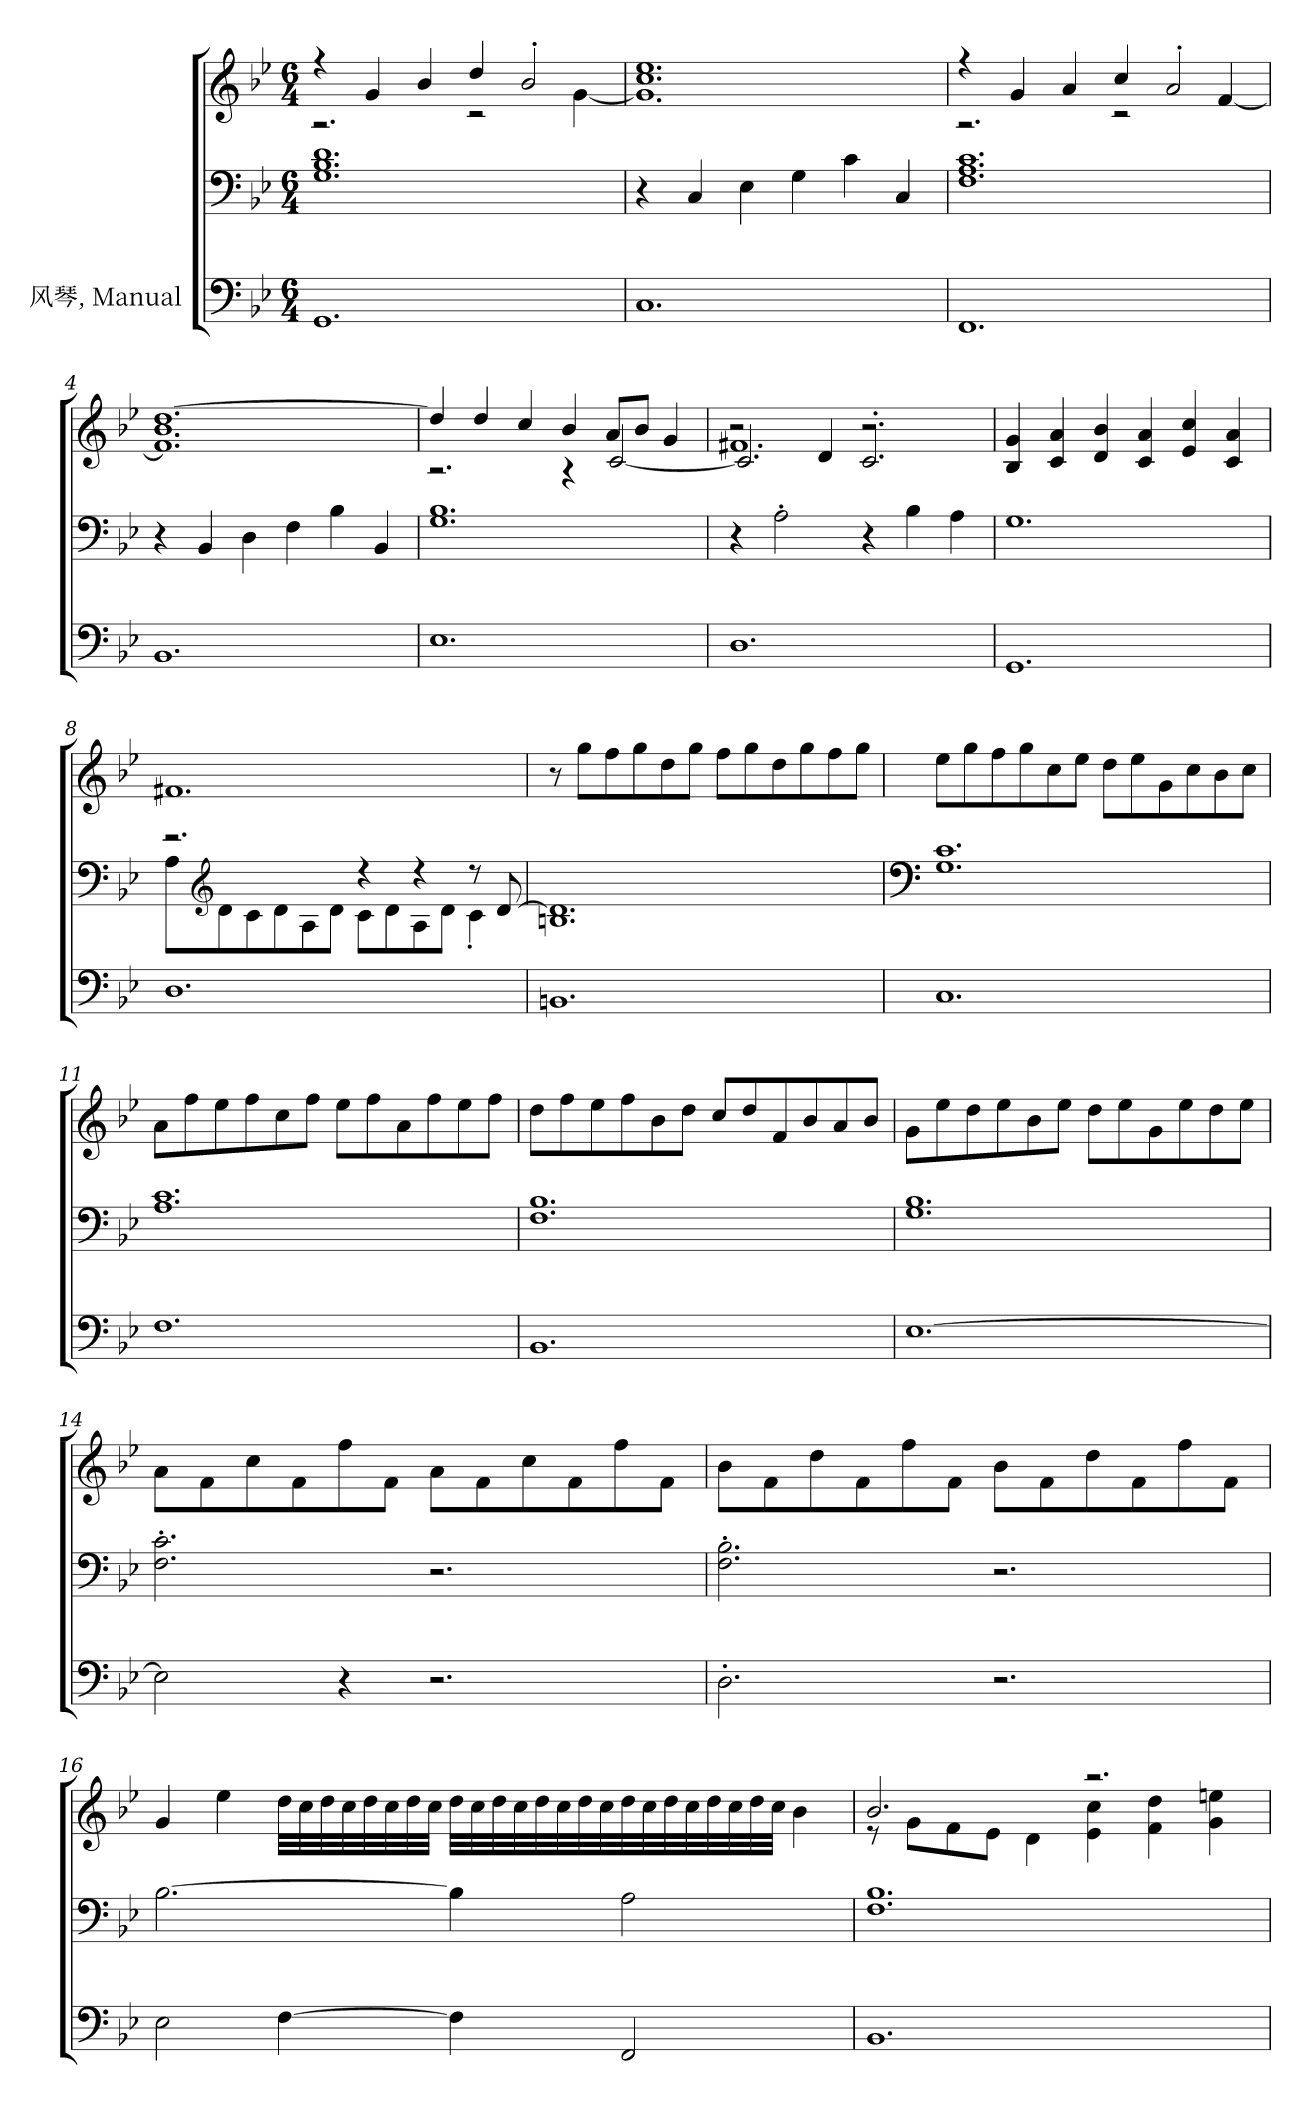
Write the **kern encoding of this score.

**kern	**kern	**kern
*part1	*part1	*part1
*staff3	*staff2	*staff1
*I"风琴, Manual	*	*
*clefF4	*clefF4	*clefG2
*k[b-e-]	*k[b-e-]	*k[b-e-]
*M6/4	*M6/4	*M6/4
*MM69	*MM69	*MM69
=1	=1	=1
*	*	*^
1.GG	1.G 1.B- 1.d	4r	2.r
.	.	4g/	.
.	.	4b-/	.
.	.	4dd/	2r
.	.	2b-'/	.
.	.	.	[4g\
=2	=2	=2	=2
1.C	4r	1.cc 1.ee-	1.g]
.	4C/	.	.
.	4E-\	.	.
.	4G\	.	.
.	4c\	.	.
.	4C/	.	.
=3	=3	=3	=3
1.FF	1.F 1.A 1.c	4r	2.r
.	.	4g/	.
.	.	4a/	.
.	.	4cc/	2r
.	.	2a'/	.
.	.	.	[4f/
=4	=4	=4	=4
*	*	*	*^
1.BB-	4r	[1.dd	1.b-	1.f]
.	4BB-/	.	.	.
.	4D\	.	.	.
.	4F\	.	.	.
.	4B-\	.	.	.
.	4BB-/	.	.	.
*	*	*	*v	*v
=5	=5	=5	=5
1.E-	1.G 1.B-	4dd/]	2.r
.	.	4dd/	.
.	.	4cc/	.
.	.	4b-/	4r
.	.	8a/L	[2c/
.	.	8b-/J	.
.	.	4g/	.
=6	=6	=6	=6
*	*	*	*^
1.D	4r	2r	1.f#X	2.c/]
.	2A'\	.	.	.
.	.	4d/	.	.
.	4r	2.c'/	.	2.r
.	4B-\	.	.	.
.	4A\	.	.	.
*	*	*v	*v	*v
!!LO:LB:g=z
=7	=7	=7
1.GG	1.G	4B-/ 4g/
.	.	4c/ 4a/
.	.	4d/ 4b-/
.	.	4c/ 4a/
.	.	4e-/ 4cc/
.	.	4c/ 4a/
=8	=8	=8
*	*^	*
1.D	2.r	8A\L	1.f#X
*	*clefG2	*	*
.	.	8d\	.
.	.	8c\	.
.	.	8d\	.
.	.	8A\	.
.	.	8d\J	.
.	4r	8c\L	.
.	.	8d\	.
.	4r	8A\	.
.	.	8d\J	.
.	8r	4c'\	.
.	[8d/	.	.
=9	=9	=9	=9
1.BBn	1.d]	1.Bn	8r
.	.	.	8gg\L
.	.	.	8ff\
.	.	.	8gg\
.	.	.	8dd\
.	.	.	8gg\J
.	.	.	8ff\L
.	.	.	8gg\
.	.	.	8dd\
.	.	.	8gg\
.	.	.	8ff\
.	.	.	8gg\J
*	*v	*v	*
!!LO:LB:g=z
=10	=10	=10
*	*clefF4	*
1.C	1.G 1.c	8ee-\L
.	.	8gg\
.	.	8ff\
.	.	8gg\
.	.	8cc\
.	.	8ee-\J
.	.	8dd\L
.	.	8ee-\
.	.	8g\
.	.	8cc\
.	.	8b-\
.	.	8cc\J
=11	=11	=11
1.F	1.A 1.c	8a\L
.	.	8ff\
.	.	8ee-\
.	.	8ff\
.	.	8cc\
.	.	8ff\J
.	.	8ee-\L
.	.	8ff\
.	.	8a\
.	.	8ff\
.	.	8ee-\
.	.	8ff\J
=12	=12	=12
1.BB-	1.F 1.B-	8dd\L
.	.	8ff\
.	.	8ee-\
.	.	8ff\
.	.	8b-\
.	.	8dd\J
.	.	8cc/L
.	.	8dd/
.	.	8f/
.	.	8b-/
.	.	8a/
.	.	8b-/J
!!LO:LB:g=z
=13	=13	=13
[1.E-	1.G 1.B-	8g\L
.	.	8ee-\
.	.	8dd\
.	.	8ee-\
.	.	8b-\
.	.	8ee-\J
.	.	8dd\L
.	.	8ee-\
.	.	8g\
.	.	8ee-\
.	.	8dd\
.	.	8ee-\J
=14	=14	=14
2E-\]	2.F\' 2.c\'	8a\L
.	.	8f\
.	.	8cc\
.	.	8f\
4r	.	8ff\
.	.	8f\J
2.r	2.r	8a\L
.	.	8f\
.	.	8cc\
.	.	8f\
.	.	8ff\
.	.	8f\J
=15	=15	=15
2.D'\	2.F\' 2.B-\'	8b-\L
.	.	8f\
.	.	8dd\
.	.	8f\
.	.	8ff\
.	.	8f\J
2.r	2.r	8b-\L
.	.	8f\
.	.	8dd\
.	.	8f\
.	.	8ff\
.	.	8f\J
!!LO:PB:g=z
=16	=16	=16
2E-\	[2.B-\	4g/
.	.	4ee-\
[4F\	.	32dd\LLL
.	.	32cc\
.	.	32dd\
.	.	32cc\
.	.	32dd\
.	.	32cc\
.	.	32dd\
.	.	32cc\JJJ
4F\]	4B-\]	32dd\LLL
.	.	32cc\
.	.	32dd\
.	.	32cc\
.	.	32dd\
.	.	32cc\
.	.	32dd\
.	.	32cc\
2FF/	2A\	32dd\
.	.	32cc\
.	.	32dd\
.	.	32cc\
.	.	32dd\
.	.	32cc\
.	.	32dd\
.	.	32cc\JJJ
.	.	4b-\
=17	=17	=17
*	*	*^
1.BB-	1.F 1.B-	2.b-/	8r
.	.	.	8g\L
.	.	.	8f\
.	.	.	8e-\J
.	.	.	4d\
.	.	2.r	4e-\ 4cc\
.	.	.	4f\ 4dd\
.	.	.	4g\ 4een\
*	*	*v	*v
=	=	=
*-	*-	*-
